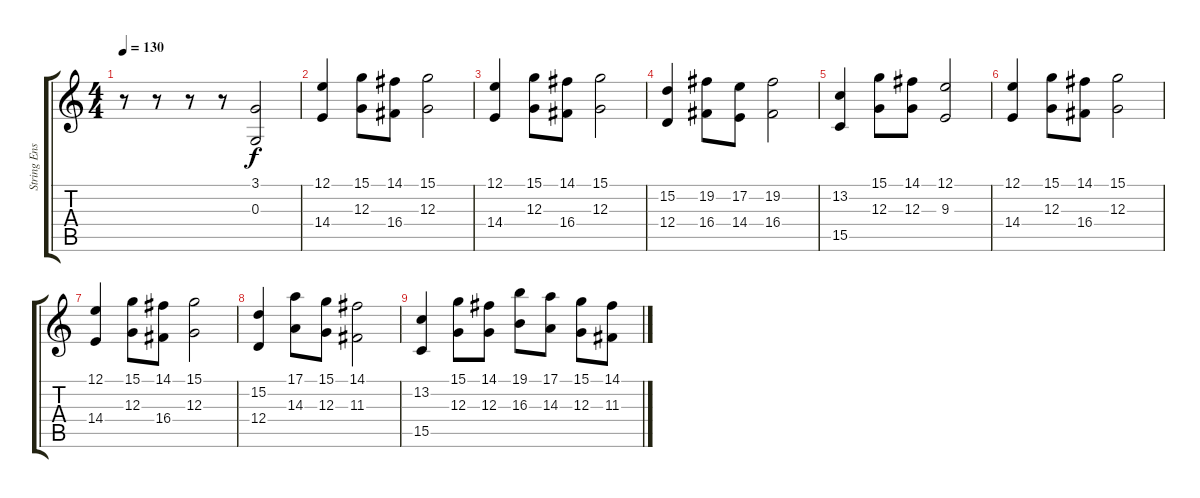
\track ("String Ensemble" "String Ens") {instrument stringensemble1}
\staff {score tabs}
\tuning (E4 B3 G3 D3 A2 E2) {hide}
\ts (4 4)
\tempo 130
\clef g2
\ks c
r.8{dy f} r.8 r.8 r.8 (3.1 0.3).2 |
(12.1 14.4).4{instrument choiraahs} (15.1 12.3).8 (14.1 16.4).8 (15.1 12.3).2 |
(12.1 14.4).4{instrument choiraahs} (15.1 12.3).8 (14.1 16.4).8 (15.1 12.3).2 |
(15.2 12.4).4 (19.2 16.4).8 (17.2 14.4).8 (19.2 16.4).2 |
(13.2 15.5).4 (15.1 12.3).8 (14.1 12.3).8 (12.1 9.3).2 |
(12.1 14.4).4{instrument choiraahs} (15.1 12.3).8 (14.1 16.4).8 (15.1 12.3).2 |
(12.1 14.4).4{instrument choiraahs} (15.1 12.3).8 (14.1 16.4).8 (15.1 12.3).2 |
(15.2 12.4).4 (17.1 14.3).8 (15.1 12.3).8 (14.1 11.3).2 |
(13.2 15.5).4 (15.1 12.3).8 (14.1 12.3).8 (19.1 16.3).8 (17.1 14.3).8 (15.1 12.3).8 (14.1 11.3).8
